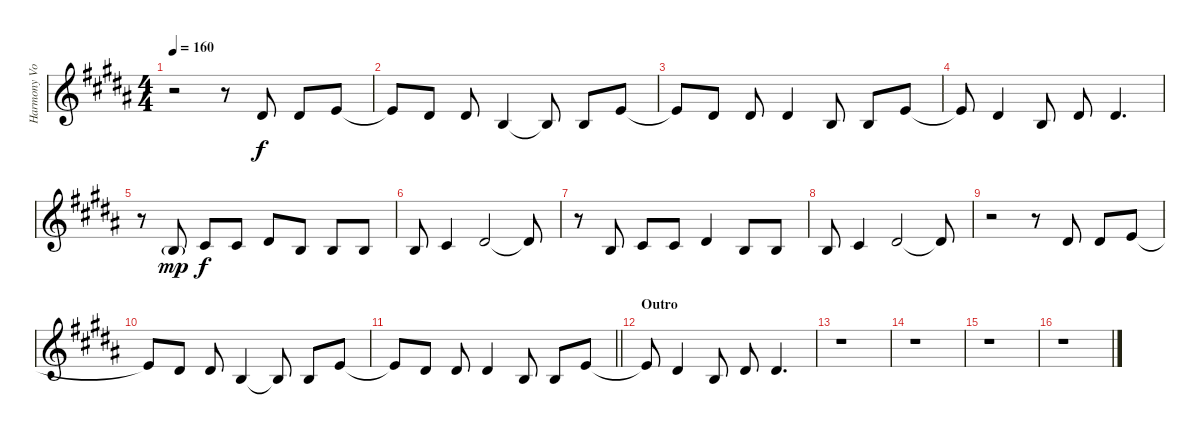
\track ("Harmony Vocals" "Harmony Vo") {instrument tenorsax}
\staff {score}
\tuning (E4 B3 G3 D3 A2 E2) {hide}
\ts (4 4)
\tempo 160
\clef g2
\ks b
r.2{dy f} r.8 4.2.8 4.2.8 0.1.8 |
0.1{t}.8 4.2.8 4.2.8 0.2.4 0.2{t}.8 0.2.8 0.1.8 |
0.1{t}.8 4.2.8 4.2.8 4.2.4 0.2.8 0.2.8 0.1.8 |
0.1{t}.8 4.2.4 0.2.8 4.2.8 4.2.4{d} |
r.8 4.3{g}.8{dy mp} 2.2.8{dy f} 2.2.8 4.2.8 0.2.8 0.2.8 0.2.8 |
0.2.8 2.2.4 4.2.2 4.2{t}.8 |
r.8 4.3.8 2.2.8 2.2.8 4.2.4 0.2.8 0.2.8 |
0.2.8 2.2.4 4.2.2 4.2{t}.8 |
r.2 r.8 4.2.8 4.2.8 0.1.8 |
0.1{t}.8 4.2.8 4.2.8 0.2.4 0.2{t}.8 0.2.8 0.1.8 |
\barLineRight lightlight
0.1{t}.8 4.2.8 4.2.8 4.2.4 0.2.8 0.2.8 0.1.8 |
\section ("" "Outro")
0.1{t}.8 4.2.4 0.2.8 4.2.8 4.2.4{d} |
r.1 |
r.1 |
r.1 |
r.1
